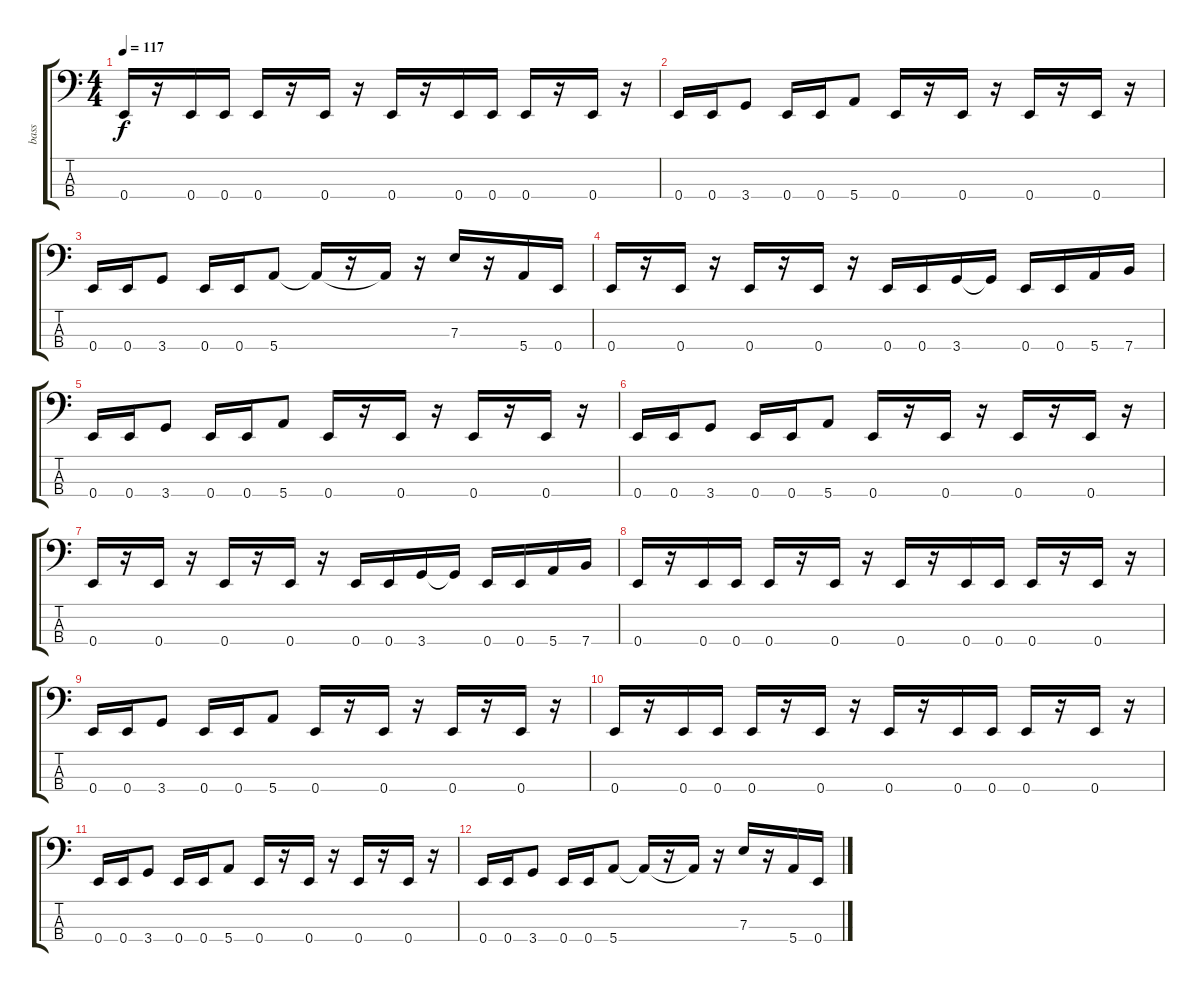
\track ("bass" "bass") {instrument electricguitarclean}
\staff {score tabs}
\tuning (G2 D2 A1 E1) {hide}
\ts (4 4)
\tempo 117
\clef f4
\ks c
0.4.16{dy f} r.16 0.4.16 0.4.16 0.4.16 r.16 0.4.16 r.16 0.4.16 r.16 0.4.16 0.4.16 0.4.16 r.16 0.4.16 r.16 |
0.4.16 0.4.16 3.4.8 0.4.16 0.4.16 5.4.8 0.4.16 r.16 0.4.16 r.16 0.4.16 r.16 0.4.16 r.16 |
0.4.16 0.4.16 3.4.8 0.4.16 0.4.16 5.4.8 5.4{t}.16 r.16 5.4{t}.16 r.16 7.3.16 r.16 5.4.16 0.4.16 |
0.4.16 r.16 0.4.16 r.16 0.4.16 r.16 0.4.16 r.16 0.4.16 0.4.16 3.4.16 3.4{t}.16 0.4.16 0.4.16 5.4.16 7.4.16 |
0.4.16 0.4.16 3.4.8 0.4.16 0.4.16 5.4.8 0.4.16 r.16 0.4.16 r.16 0.4.16 r.16 0.4.16 r.16 |
0.4.16 0.4.16 3.4.8 0.4.16 0.4.16 5.4.8 0.4.16 r.16 0.4.16 r.16 0.4.16 r.16 0.4.16 r.16 |
0.4.16 r.16 0.4.16 r.16 0.4.16 r.16 0.4.16 r.16 0.4.16 0.4.16 3.4.16 3.4{t}.16 0.4.16 0.4.16 5.4.16 7.4.16 |
0.4.16 r.16 0.4.16 0.4.16 0.4.16 r.16 0.4.16 r.16 0.4.16 r.16 0.4.16 0.4.16 0.4.16 r.16 0.4.16 r.16 |
0.4.16 0.4.16 3.4.8 0.4.16 0.4.16 5.4.8 0.4.16 r.16 0.4.16 r.16 0.4.16 r.16 0.4.16 r.16 |
0.4.16 r.16 0.4.16 0.4.16 0.4.16 r.16 0.4.16 r.16 0.4.16 r.16 0.4.16 0.4.16 0.4.16 r.16 0.4.16 r.16 |
0.4.16 0.4.16 3.4.8 0.4.16 0.4.16 5.4.8 0.4.16 r.16 0.4.16 r.16 0.4.16 r.16 0.4.16 r.16 |
0.4.16 0.4.16 3.4.8 0.4.16 0.4.16 5.4.8 5.4{t}.16 r.16 5.4{t}.16 r.16 7.3.16 r.16 5.4.16 0.4.16
